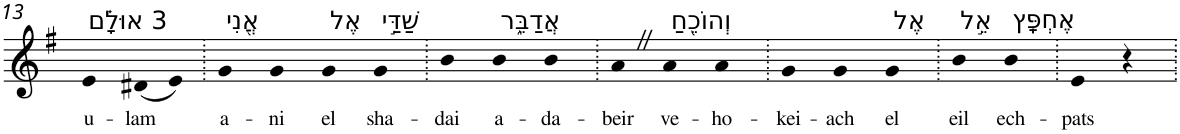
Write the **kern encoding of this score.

**kern	**text
*part1	*part1
*staff1	*staff1
*I"Piano	*
*I'Pno	*
!!LO:PB:g=z
*clefG2	*
*k[f#]	*
*G:	*
=13	=13
!LO:TX:a:t=3 אוּלָ֗ם	!
!	!LO:LY:b
4e	u-
!	!LO:LY:b
(8d#X	-lam
8e)	.
=14.	=14.
!LO:TX:a:t=אֲ֭נִי	!
!	!LO:LY:b
4g	a-
!	!LO:LY:b
4g	-ni
!LO:TX:a:t=אֶל	!
!	!LO:LY:b
4g	el
!LO:TX:a:t=שַׁדַּ֣י	!
!	!LO:LY:b
4g	sha-
=15.	=15.
!	!LO:LY:b
4b	-dai
!LO:TX:a:t=אֲדַבֵּ֑ר	!
!	!LO:LY:b
4b	a-
!	!LO:LY:b
4b	-da-
=16.	=16.
!	!LO:LY:b
4aZ	-beir
!LO:TX:a:t=וְהוֹכֵ֖חַ	!
!	!LO:LY:b
4a	ve-
!	!LO:LY:b
4a	-ho-
=17.	=17.
!	!LO:LY:b
4g	-kei-
!	!LO:LY:b
4g	-ach
!LO:TX:a:t=אֶל	!
!	!LO:LY:b
4g	el
=18.	=18.
!LO:TX:a:t=אֵ֣ל	!
!	!LO:LY:b
4b	eil
!LO:TX:a:t=אֶחְפָּֽץ	!
!	!LO:LY:b
4b	ech-
=19.	=19.
!	!LO:LY:b
4e	-pats
4r	.
=.	=.
*-	*-
